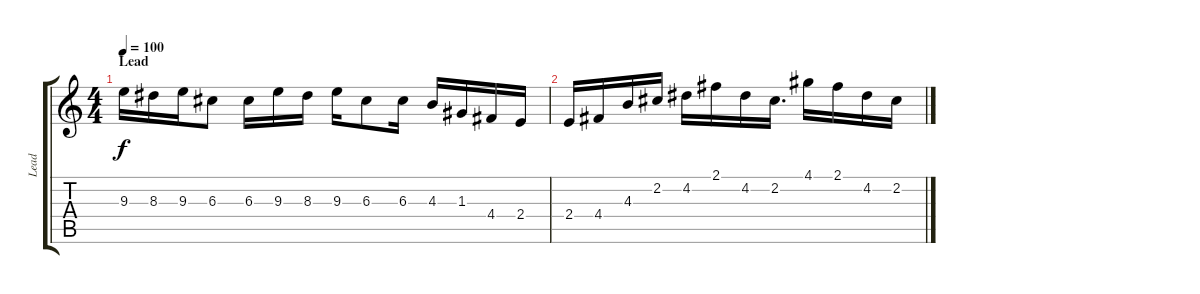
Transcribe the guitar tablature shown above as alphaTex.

\track ("Lead" "Lead") {instrument distortionguitar}
\staff {score tabs}
\tuning (E4 B3 G3 D3 A2 E2) {hide}
\ts (4 4)
\section ("" "Lead")
\tempo 100
\clef g2
\ks c
9.3.16{dy f} 8.3.16 9.3.16 6.3.8 6.3.16 9.3.16 8.3.16 9.3.16 6.3.8 6.3.16 4.3.16 1.3.16 4.4.16 2.4.16 |
2.4.16 4.4.16 4.3.16 2.2.16 4.2.16 2.1.16 4.2.16 2.2.16{d} 4.1.16 2.1.16 4.2.16 2.2.16
